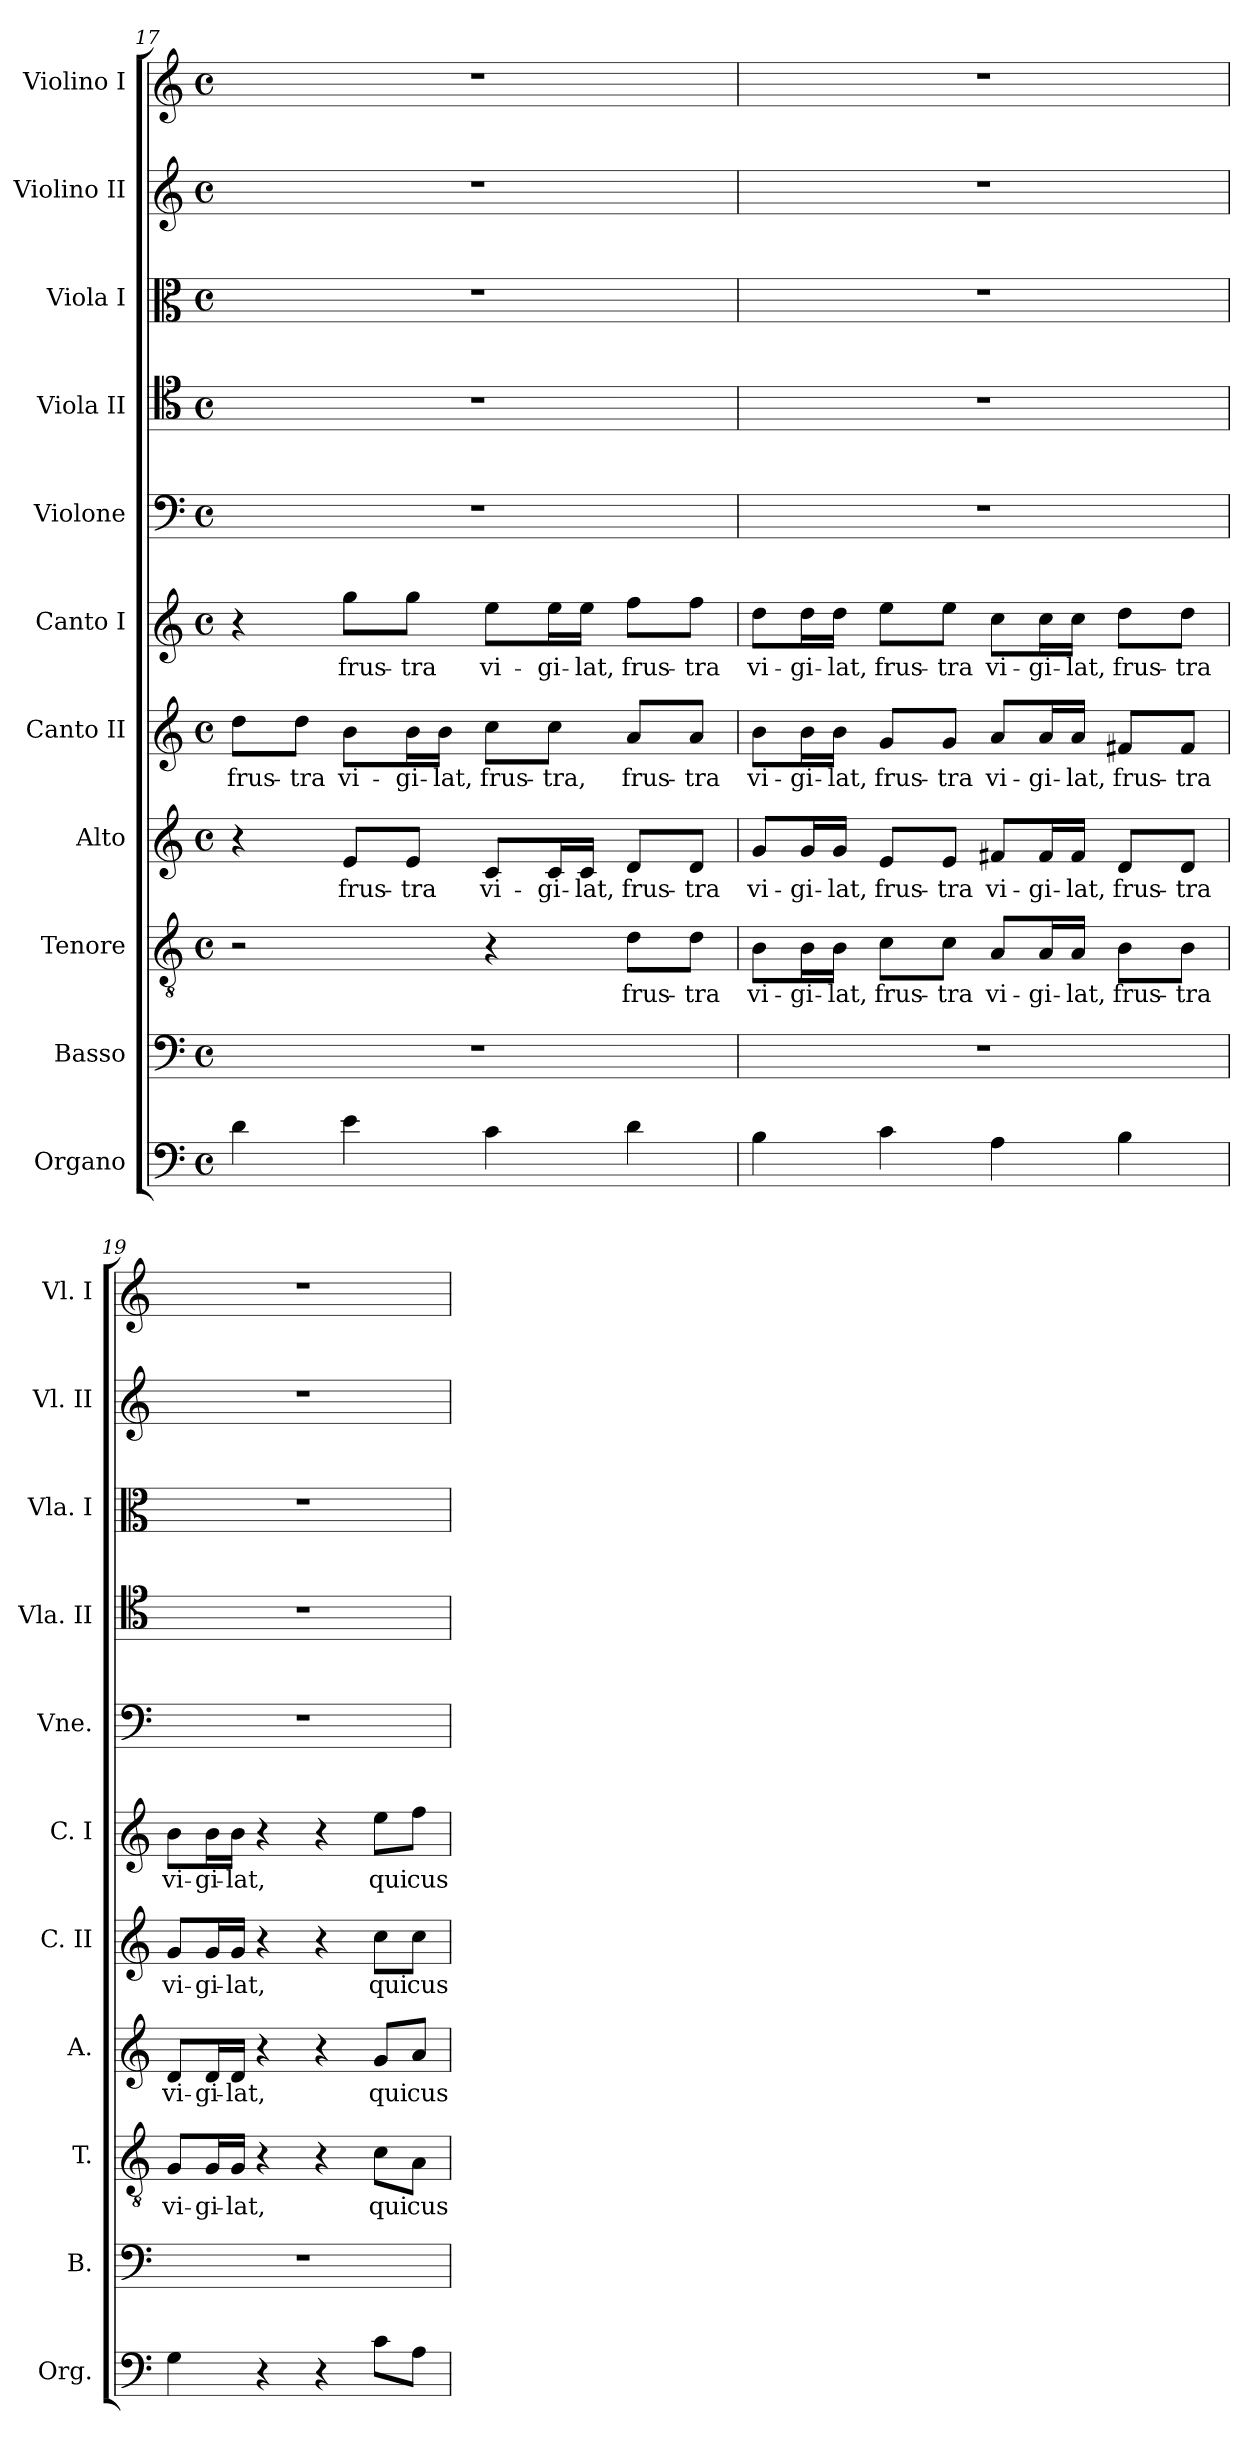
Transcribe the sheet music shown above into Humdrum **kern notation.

**kern	**kern	**kern	**text	**kern	**text	**kern	**text	**kern	**text	**kern	**kern	**kern	**kern	**kern
*part11	*part10	*part9	*part9	*part8	*part8	*part7	*part7	*part6	*part6	*part5	*part4	*part3	*part2	*part1
*staff11	*staff10	*staff9	*staff9	*staff8	*staff8	*staff7	*staff7	*staff6	*staff6	*staff5	*staff4	*staff3	*staff2	*staff1
*I"Organo	*I"Basso	*I"Tenore	*	*I"Alto	*	*I"Canto II	*	*I"Canto I	*	*I"Violone	*I"Viola II	*I"Viola I	*I"Violino II	*I"Violino I
*I'Org.	*I'B.	*I'T.	*	*I'A.	*	*I'C. II	*	*I'C. I	*	*I'Vne.	*I'Vla. II	*I'Vla. I	*I'Vl. II	*I'Vl. I
*clefF4	*clefF4	*clefGv2	*	*clefG2	*	*clefG2	*	*clefG2	*	*clefF4	*clefC4	*clefC3	*clefG2	*clefG2
*	*	*ITrd7c12	*	*	*	*	*	*	*	*	*	*	*	*
*k[]	*k[]	*k[]	*	*k[]	*	*k[]	*	*k[]	*	*k[]	*k[]	*k[]	*k[]	*k[]
*C:	*C:	*C:	*	*C:	*	*C:	*	*C:	*	*C:	*C:	*C:	*C:	*C:
*M4/4	*M4/4	*M4/4	*	*M4/4	*	*M4/4	*	*M4/4	*	*M4/4	*M4/4	*M4/4	*M4/4	*M4/4
*met(c)	*met(c)	*met(c)	*	*met(c)	*	*met(c)	*	*met(c)	*	*met(c)	*met(c)	*met(c)	*met(c)	*met(c)
=17	=17	=17	=17	=17	=17	=17	=17	=17	=17	=17	=17	=17	=17	=17
!	!	!	!	!	!	!	!LO:LY:b:color=#000000	!	!	!	!	!	!	!
4di\	1r	2r	.	4r	.	8ddi\L	frus-	4r	.	1r	1r	1r	1r	1r
!	!	!	!	!	!	!	!LO:LY:b:color=#000000	!	!	!	!	!	!	!
.	.	.	.	.	.	8ddi\J	-tra	.	.	.	.	.	.	.
!	!	!	!	!	!LO:LY:b:color=#000000	!	!	!	!	!	!	!	!	!
!	!	!	!	!	!	!	!LO:LY:b:color=#000000	!	!	!	!	!	!	!
!	!	!	!	!	!	!	!	!	!LO:LY:b:color=#000000	!	!	!	!	!
4ei\	.	.	.	8ei/L	frus-	8bi\L	vi-	8ggi\L	frus-	.	.	.	.	.
!	!	!	!	!	!LO:LY:b:color=#000000	!	!	!	!	!	!	!	!	!
!	!	!	!	!	!	!	!LO:LY:b:color=#000000	!	!	!	!	!	!	!
!	!	!	!	!	!	!	!	!	!LO:LY:b:color=#000000	!	!	!	!	!
.	.	.	.	8ei/J	-tra	16bi\L	-gi-	8ggi\J	-tra	.	.	.	.	.
!	!	!	!	!	!	!	!LO:LY:b:color=#000000	!	!	!	!	!	!	!
.	.	.	.	.	.	16bi\JJ	-lat,	.	.	.	.	.	.	.
!	!	!	!	!	!LO:LY:b:color=#000000	!	!	!	!	!	!	!	!	!
!	!	!	!	!	!	!	!LO:LY:b:color=#000000	!	!	!	!	!	!	!
!	!	!	!	!	!	!	!	!	!LO:LY:b:color=#000000	!	!	!	!	!
4ci\	.	4r	.	8ci/L	vi-	8cci\L	frus-	8eei\L	vi-	.	.	.	.	.
!	!	!	!	!	!LO:LY:b:color=#000000	!	!	!	!	!	!	!	!	!
!	!	!	!	!	!	!	!LO:LY:b:color=#000000	!	!	!	!	!	!	!
!	!	!	!	!	!	!	!	!	!LO:LY:b:color=#000000	!	!	!	!	!
.	.	.	.	16ci/L	-gi-	8cci\J	-tra,	16eei\L	-gi-	.	.	.	.	.
!	!	!	!	!	!LO:LY:b:color=#000000	!	!	!	!	!	!	!	!	!
!	!	!	!	!	!	!	!	!	!LO:LY:b:color=#000000	!	!	!	!	!
.	.	.	.	16ci/JJ	-lat,	.	.	16eei\JJ	-lat,	.	.	.	.	.
!	!	!	!LO:LY:b:color=#000000	!	!	!	!	!	!	!	!	!	!	!
!	!	!	!	!	!LO:LY:b:color=#000000	!	!	!	!	!	!	!	!	!
!	!	!	!	!	!	!	!LO:LY:b:color=#000000	!	!	!	!	!	!	!
!	!	!	!	!	!	!	!	!	!LO:LY:b:color=#000000	!	!	!	!	!
4di\	.	8Di\L	frus-	8di/L	frus-	8ai/L	frus-	8ffi\L	frus-	.	.	.	.	.
!	!	!	!LO:LY:b:color=#000000	!	!	!	!	!	!	!	!	!	!	!
!	!	!	!	!	!LO:LY:b:color=#000000	!	!	!	!	!	!	!	!	!
!	!	!	!	!	!	!	!LO:LY:b:color=#000000	!	!	!	!	!	!	!
!	!	!	!	!	!	!	!	!	!LO:LY:b:color=#000000	!	!	!	!	!
.	.	8Di\J	-tra	8di/J	-tra	8ai/J	-tra	8ffi\J	-tra	.	.	.	.	.
=18	=18	=18	=18	=18	=18	=18	=18	=18	=18	=18	=18	=18	=18	=18
!	!	!	!LO:LY:b:color=#000000	!	!	!	!	!	!	!	!	!	!	!
!	!	!	!	!	!LO:LY:b:color=#000000	!	!	!	!	!	!	!	!	!
!	!	!	!	!	!	!	!LO:LY:b:color=#000000	!	!	!	!	!	!	!
!	!	!	!	!	!	!	!	!	!LO:LY:b:color=#000000	!	!	!	!	!
4Bi\	1r	8BBi\L	vi-	8gi/L	vi-	8bi\L	vi-	8ddi\L	vi-	1r	1r	1r	1r	1r
!	!	!	!LO:LY:b:color=#000000	!	!	!	!	!	!	!	!	!	!	!
!	!	!	!	!	!LO:LY:b:color=#000000	!	!	!	!	!	!	!	!	!
!	!	!	!	!	!	!	!LO:LY:b:color=#000000	!	!	!	!	!	!	!
!	!	!	!	!	!	!	!	!	!LO:LY:b:color=#000000	!	!	!	!	!
.	.	16BBi\L	-gi-	16gi/L	-gi-	16bi\L	-gi-	16ddi\L	-gi-	.	.	.	.	.
!	!	!	!LO:LY:b:color=#000000	!	!	!	!	!	!	!	!	!	!	!
!	!	!	!	!	!LO:LY:b:color=#000000	!	!	!	!	!	!	!	!	!
!	!	!	!	!	!	!	!LO:LY:b:color=#000000	!	!	!	!	!	!	!
!	!	!	!	!	!	!	!	!	!LO:LY:b:color=#000000	!	!	!	!	!
.	.	16BBi\JJ	-lat,	16gi/JJ	-lat,	16bi\JJ	-lat,	16ddi\JJ	-lat,	.	.	.	.	.
!	!	!	!LO:LY:b:color=#000000	!	!	!	!	!	!	!	!	!	!	!
!	!	!	!	!	!LO:LY:b:color=#000000	!	!	!	!	!	!	!	!	!
!	!	!	!	!	!	!	!LO:LY:b:color=#000000	!	!	!	!	!	!	!
!	!	!	!	!	!	!	!	!	!LO:LY:b:color=#000000	!	!	!	!	!
4ci\	.	8Ci\L	frus-	8ei/L	frus-	8gi/L	frus-	8eei\L	frus-	.	.	.	.	.
!	!	!	!LO:LY:b:color=#000000	!	!	!	!	!	!	!	!	!	!	!
!	!	!	!	!	!LO:LY:b:color=#000000	!	!	!	!	!	!	!	!	!
!	!	!	!	!	!	!	!LO:LY:b:color=#000000	!	!	!	!	!	!	!
!	!	!	!	!	!	!	!	!	!LO:LY:b:color=#000000	!	!	!	!	!
.	.	8Ci\J	-tra	8ei/J	-tra	8gi/J	-tra	8eei\J	-tra	.	.	.	.	.
!	!	!	!LO:LY:b:color=#000000	!	!	!	!	!	!	!	!	!	!	!
!	!	!	!	!	!LO:LY:b:color=#000000	!	!	!	!	!	!	!	!	!
!	!	!	!	!	!	!	!LO:LY:b:color=#000000	!	!	!	!	!	!	!
!	!	!	!	!	!	!	!	!	!LO:LY:b:color=#000000	!	!	!	!	!
4Ai\	.	8AAi/L	vi-	8f#Xi/L	vi-	8ai/L	vi-	8cci\L	vi-	.	.	.	.	.
!	!	!	!LO:LY:b:color=#000000	!	!	!	!	!	!	!	!	!	!	!
!	!	!	!	!	!LO:LY:b:color=#000000	!	!	!	!	!	!	!	!	!
!	!	!	!	!	!	!	!LO:LY:b:color=#000000	!	!	!	!	!	!	!
!	!	!	!	!	!	!	!	!	!LO:LY:b:color=#000000	!	!	!	!	!
.	.	16AAi/L	-gi-	16f#i/L	-gi-	16ai/L	-gi-	16cci\L	-gi-	.	.	.	.	.
!	!	!	!LO:LY:b:color=#000000	!	!	!	!	!	!	!	!	!	!	!
!	!	!	!	!	!LO:LY:b:color=#000000	!	!	!	!	!	!	!	!	!
!	!	!	!	!	!	!	!LO:LY:b:color=#000000	!	!	!	!	!	!	!
!	!	!	!	!	!	!	!	!	!LO:LY:b:color=#000000	!	!	!	!	!
.	.	16AAi/JJ	-lat,	16f#i/JJ	-lat,	16ai/JJ	-lat,	16cci\JJ	-lat,	.	.	.	.	.
!	!	!	!LO:LY:b:color=#000000	!	!	!	!	!	!	!	!	!	!	!
!	!	!	!	!	!LO:LY:b:color=#000000	!	!	!	!	!	!	!	!	!
!	!	!	!	!	!	!	!LO:LY:b:color=#000000	!	!	!	!	!	!	!
!	!	!	!	!	!	!	!	!	!LO:LY:b:color=#000000	!	!	!	!	!
4Bi\	.	8BBi\L	frus-	8di/L	frus-	8f#Xi/L	frus-	8ddi\L	frus-	.	.	.	.	.
!	!	!	!LO:LY:b:color=#000000	!	!	!	!	!	!	!	!	!	!	!
!	!	!	!	!	!LO:LY:b:color=#000000	!	!	!	!	!	!	!	!	!
!	!	!	!	!	!	!	!LO:LY:b:color=#000000	!	!	!	!	!	!	!
!	!	!	!	!	!	!	!	!	!LO:LY:b:color=#000000	!	!	!	!	!
.	.	8BBi\J	-tra	8di/J	-tra	8f#i/J	-tra	8ddi\J	-tra	.	.	.	.	.
!!LO:LB:g=z
=19	=19	=19	=19	=19	=19	=19	=19	=19	=19	=19	=19	=19	=19	=19
!	!	!	!LO:LY:b:color=#000000	!	!	!	!	!	!	!	!	!	!	!
!	!	!	!	!	!LO:LY:b:color=#000000	!	!	!	!	!	!	!	!	!
!	!	!	!	!	!	!	!LO:LY:b:color=#000000	!	!	!	!	!	!	!
!	!	!	!	!	!	!	!	!	!LO:LY:b:color=#000000	!	!	!	!	!
4Gi\	1r	8GGi/L	vi-	8di/L	vi-	8gi/L	vi-	8bi\L	vi-	1r	1r	1r	1r	1r
!	!	!	!LO:LY:b:color=#000000	!	!	!	!	!	!	!	!	!	!	!
!	!	!	!	!	!LO:LY:b:color=#000000	!	!	!	!	!	!	!	!	!
!	!	!	!	!	!	!	!LO:LY:b:color=#000000	!	!	!	!	!	!	!
!	!	!	!	!	!	!	!	!	!LO:LY:b:color=#000000	!	!	!	!	!
.	.	16GGi/L	-gi-	16di/L	-gi-	16gi/L	-gi-	16bi\L	-gi-	.	.	.	.	.
!	!	!	!LO:LY:b:color=#000000	!	!	!	!	!	!	!	!	!	!	!
!	!	!	!	!	!LO:LY:b:color=#000000	!	!	!	!	!	!	!	!	!
!	!	!	!	!	!	!	!LO:LY:b:color=#000000	!	!	!	!	!	!	!
!	!	!	!	!	!	!	!	!	!LO:LY:b:color=#000000	!	!	!	!	!
.	.	16GGi/JJ	-lat,	16di/JJ	-lat,	16gi/JJ	-lat,	16bi\JJ	-lat,	.	.	.	.	.
4r	.	4r	.	4r	.	4r	.	4r	.	.	.	.	.	.
4r	.	4r	.	4r	.	4r	.	4r	.	.	.	.	.	.
!	!	!	!LO:LY:b:color=#000000	!	!	!	!	!	!	!	!	!	!	!
!	!	!	!	!	!LO:LY:b:color=#000000	!	!	!	!	!	!	!	!	!
!	!	!	!	!	!	!	!LO:LY:b:color=#000000	!	!	!	!	!	!	!
!	!	!	!	!	!	!	!	!	!LO:LY:b:color=#000000	!	!	!	!	!
8ci\L	.	8Ci\L	qui	8gi/L	qui	8cci\L	qui	8eei\L	qui	.	.	.	.	.
!	!	!	!LO:LY:b:color=#000000	!	!	!	!	!	!	!	!	!	!	!
!	!	!	!	!	!LO:LY:b:color=#000000	!	!	!	!	!	!	!	!	!
!	!	!	!	!	!	!	!LO:LY:b:color=#000000	!	!	!	!	!	!	!
!	!	!	!	!	!	!	!	!	!LO:LY:b:color=#000000	!	!	!	!	!
8Ai\J	.	8AAi\J	cus-	8ai/J	cus-	8cci\J	cus-	8ffi\J	cus-	.	.	.	.	.
=	=	=	=	=	=	=	=	=	=	=	=	=	=	=
*-	*-	*-	*-	*-	*-	*-	*-	*-	*-	*-	*-	*-	*-	*-
